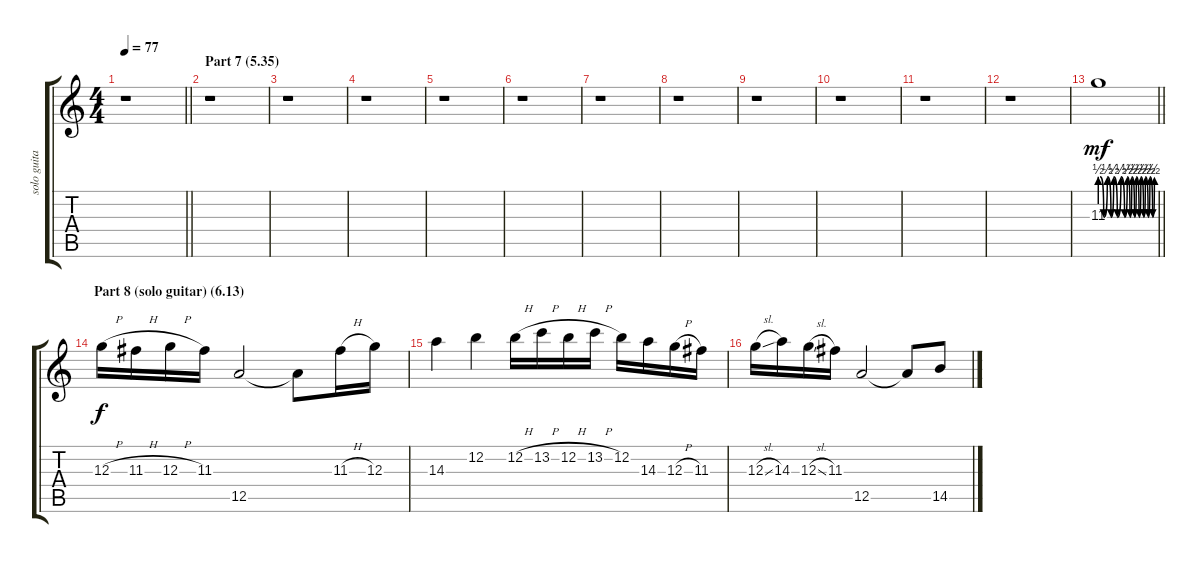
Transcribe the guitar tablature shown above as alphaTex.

\track ("solo guitar" "solo guita") {instrument overdrivenguitar}
\staff {score tabs}
\tuning (E4 B3 G3 D3 A2 E2) {hide}
\ts (4 4)
\tempo 77
\clef g2
\barLineRight lightlight
\ks c
r.1{dy mf} |
\section ("" "Part 7 (5.35)")
r.1 |
r.1 |
r.1 |
r.1 |
r.1 |
r.1 |
r.1 |
r.1 |
r.1 |
r.1 |
r.1 |
\barLineRight lightlight
11.3{be (custom 0 2 4 0 8 2 12 0 15 2 19 0 23 2 27 0 30 2 33 0 35 2 38 0 40 2 43 0 45 2 48 0 50 2 53 0 55 2 58 0 60 2)}.1 |
\section ("" "Part 8 (solo guitar) (6.13)")
12.3{h}.16{dy f} 11.3{h}.16 12.3{h}.16 11.3.16 12.5.2 12.5{t}.8 11.3{h}.16 12.3.16 |
14.3.4 12.2.4 12.2{h}.16 13.2{h}.16 12.2{h}.16 13.2{h}.16 12.2.16 14.3.16 12.3{h}.16 11.3.16 |
12.3{sl}.16 14.3.16 12.3{sl}.16 11.3.16 12.5.2 12.5{t}.8 14.5.8
